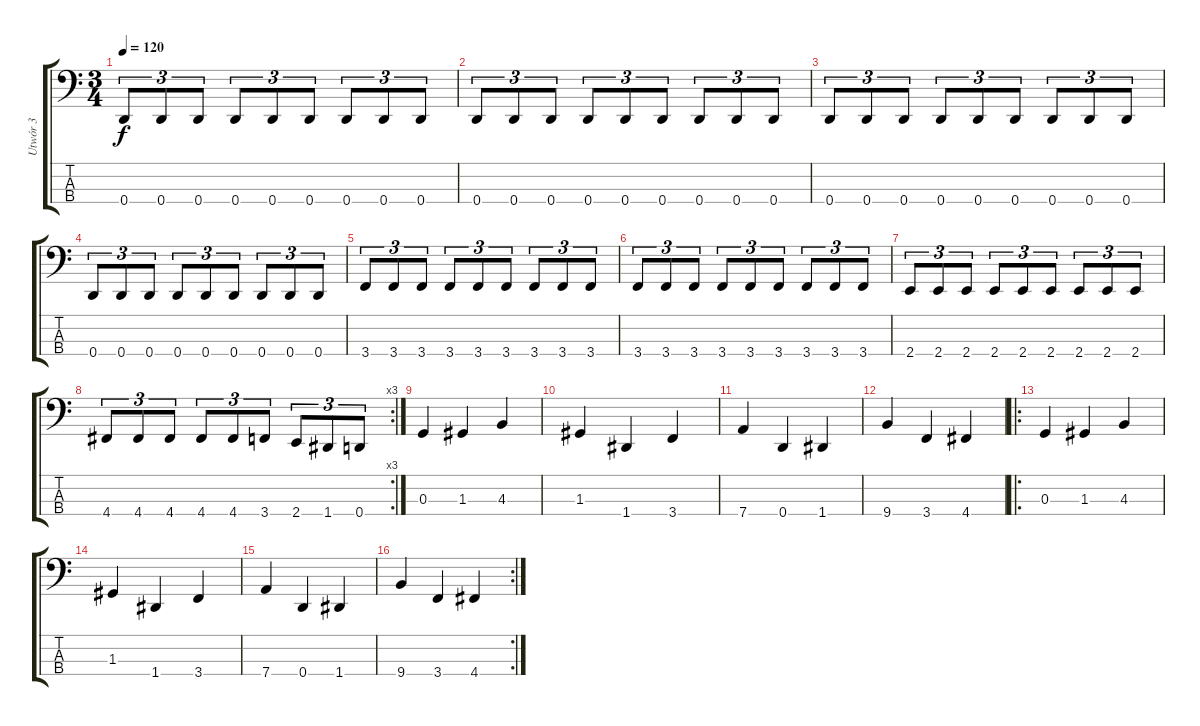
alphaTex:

\track ("Utwór 3" "Utwór 3") {instrument electricbassfinger}
\staff {score tabs}
\tuning (F2 C2 G1 D1) {hide}
\ts (3 4)
\tempo 120
\clef f4
\ks c
0.4.8{tu (3 2) dy f} 0.4.8{tu (3 2)} 0.4.8{tu (3 2)} 0.4.8{tu (3 2)} 0.4.8{tu (3 2)} 0.4.8{tu (3 2)} 0.4.8{tu (3 2)} 0.4.8{tu (3 2)} 0.4.8{tu (3 2)} |
0.4.8{tu (3 2)} 0.4.8{tu (3 2)} 0.4.8{tu (3 2)} 0.4.8{tu (3 2)} 0.4.8{tu (3 2)} 0.4.8{tu (3 2)} 0.4.8{tu (3 2)} 0.4.8{tu (3 2)} 0.4.8{tu (3 2)} |
0.4.8{tu (3 2)} 0.4.8{tu (3 2)} 0.4.8{tu (3 2)} 0.4.8{tu (3 2)} 0.4.8{tu (3 2)} 0.4.8{tu (3 2)} 0.4.8{tu (3 2)} 0.4.8{tu (3 2)} 0.4.8{tu (3 2)} |
0.4.8{tu (3 2)} 0.4.8{tu (3 2)} 0.4.8{tu (3 2)} 0.4.8{tu (3 2)} 0.4.8{tu (3 2)} 0.4.8{tu (3 2)} 0.4.8{tu (3 2)} 0.4.8{tu (3 2)} 0.4.8{tu (3 2)} |
3.4.8{tu (3 2)} 3.4.8{tu (3 2)} 3.4.8{tu (3 2)} 3.4.8{tu (3 2)} 3.4.8{tu (3 2)} 3.4.8{tu (3 2)} 3.4.8{tu (3 2)} 3.4.8{tu (3 2)} 3.4.8{tu (3 2)} |
3.4.8{tu (3 2)} 3.4.8{tu (3 2)} 3.4.8{tu (3 2)} 3.4.8{tu (3 2)} 3.4.8{tu (3 2)} 3.4.8{tu (3 2)} 3.4.8{tu (3 2)} 3.4.8{tu (3 2)} 3.4.8{tu (3 2)} |
2.4.8{tu (3 2)} 2.4.8{tu (3 2)} 2.4.8{tu (3 2)} 2.4.8{tu (3 2)} 2.4.8{tu (3 2)} 2.4.8{tu (3 2)} 2.4.8{tu (3 2)} 2.4.8{tu (3 2)} 2.4.8{tu (3 2)} |
\rc 3
4.4.8{tu (3 2)} 4.4.8{tu (3 2)} 4.4.8{tu (3 2)} 4.4.8{tu (3 2)} 4.4.8{tu (3 2)} 3.4.8{tu (3 2)} 2.4.8{tu (3 2)} 1.4.8{tu (3 2)} 0.4.8{tu (3 2)} |
0.3.4 1.3.4 4.3.4 |
1.3.4 1.4.4 3.4.4 |
7.4.4 0.4.4 1.4.4 |
9.4.4 3.4.4 4.4.4 |
\ro
0.3.4 1.3.4 4.3.4 |
1.3.4 1.4.4 3.4.4 |
7.4.4 0.4.4 1.4.4 |
\rc 2
9.4.4 3.4.4 4.4.4
